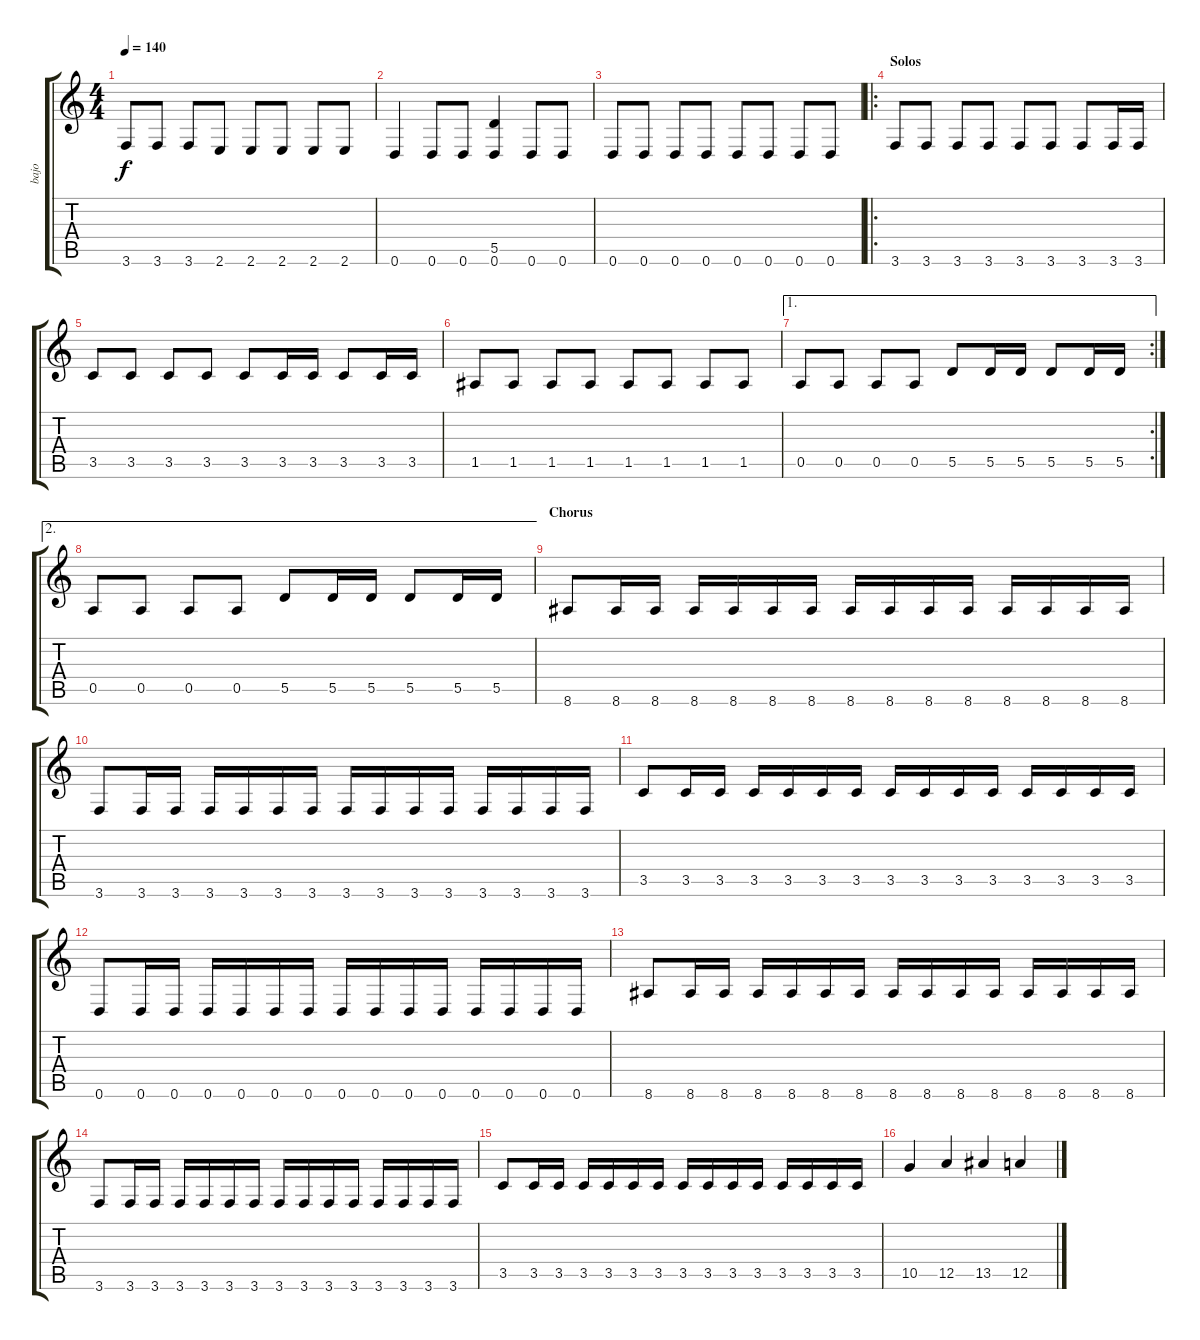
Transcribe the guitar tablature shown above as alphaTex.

\track ("bajo" "bajo") {instrument electricbassfinger}
\staff {score tabs}
\tuning (E4 B3 G3 D3 A2 D2) {hide}
\ts (4 4)
\tempo 140
\clef g2
\ks c
3.6.8{dy f} 3.6.8 3.6.8 2.6.8 2.6.8 2.6.8 2.6.8 2.6.8 |
0.6.4 0.6.8 0.6.8 (5.5 0.6).4 0.6.8 0.6.8 |
0.6.8 0.6.8 0.6.8 0.6.8 0.6.8 0.6.8 0.6.8 0.6.8 |
\ro
\section ("" "Solos")
3.6.8 3.6.8 3.6.8 3.6.8 3.6.8 3.6.8 3.6.8 3.6.16 3.6.16 |
3.5.8 3.5.8 3.5.8 3.5.8 3.5.8 3.5.16 3.5.16 3.5.8 3.5.16 3.5.16 |
1.5.8 1.5.8 1.5.8 1.5.8 1.5.8 1.5.8 1.5.8 1.5.8 |
\ae 1
\rc 2
0.5.8 0.5.8 0.5.8 0.5.8 5.5.8 5.5.16 5.5.16 5.5.8 5.5.16 5.5.16 |
\ae 2
0.5.8 0.5.8 0.5.8 0.5.8 5.5.8 5.5.16 5.5.16 5.5.8 5.5.16 5.5.16 |
\section ("" "Chorus")
8.6.8 8.6.16 8.6.16 8.6.16 8.6.16 8.6.16 8.6.16 8.6.16 8.6.16 8.6.16 8.6.16 8.6.16 8.6.16 8.6.16 8.6.16 |
3.6.8 3.6.16 3.6.16 3.6.16 3.6.16 3.6.16 3.6.16 3.6.16 3.6.16 3.6.16 3.6.16 3.6.16 3.6.16 3.6.16 3.6.16 |
3.5.8 3.5.16 3.5.16 3.5.16 3.5.16 3.5.16 3.5.16 3.5.16 3.5.16 3.5.16 3.5.16 3.5.16 3.5.16 3.5.16 3.5.16 |
0.6.8 0.6.16 0.6.16 0.6.16 0.6.16 0.6.16 0.6.16 0.6.16 0.6.16 0.6.16 0.6.16 0.6.16 0.6.16 0.6.16 0.6.16 |
8.6.8 8.6.16 8.6.16 8.6.16 8.6.16 8.6.16 8.6.16 8.6.16 8.6.16 8.6.16 8.6.16 8.6.16 8.6.16 8.6.16 8.6.16 |
3.6.8 3.6.16 3.6.16 3.6.16 3.6.16 3.6.16 3.6.16 3.6.16 3.6.16 3.6.16 3.6.16 3.6.16 3.6.16 3.6.16 3.6.16 |
3.5.8 3.5.16 3.5.16 3.5.16 3.5.16 3.5.16 3.5.16 3.5.16 3.5.16 3.5.16 3.5.16 3.5.16 3.5.16 3.5.16 3.5.16 |
10.5.4 12.5.4 13.5.4 12.5.4
